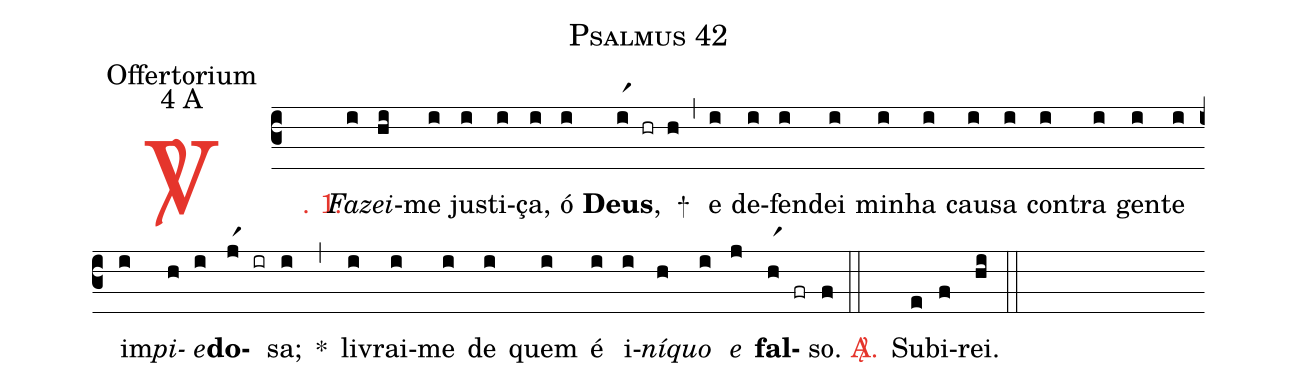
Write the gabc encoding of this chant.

name: Psalmus 42;
office-part: Offertorium;
mode: 4;
mode-differentia: A;
%%
(c3)

<c><sp>V/</sp>. 1.</c>() <i>Fa</i>(i)<i>zei</i>-(hi)me(i) jus(i)ti(i)ça,(i) ó(i) <b>Deus</b>,(ir1 hr h) +(,) e(i) de(i)fen(i)dei(i) mi(i)nha(i) cau(i)sa(i) con(i)tra(i) gen(i)te(i) im(i)<i>pi</i>(h)<i>e</i>(i)<b>do</b>(jr1 ir)sa;(i) *(,) li(i)vrai-(i)me(i) de(i) quem(i) é(i) i(i)<i>ní</i>(h)<i>quo</i>(i) <i>e</i>(j) <b>fal</b>(hr1 fr)so.(f)

(::)

<nlba><c><sp>A/</sp>.</c>() Su</nlba>(e)bi(f)rei.(hi)

(::)
